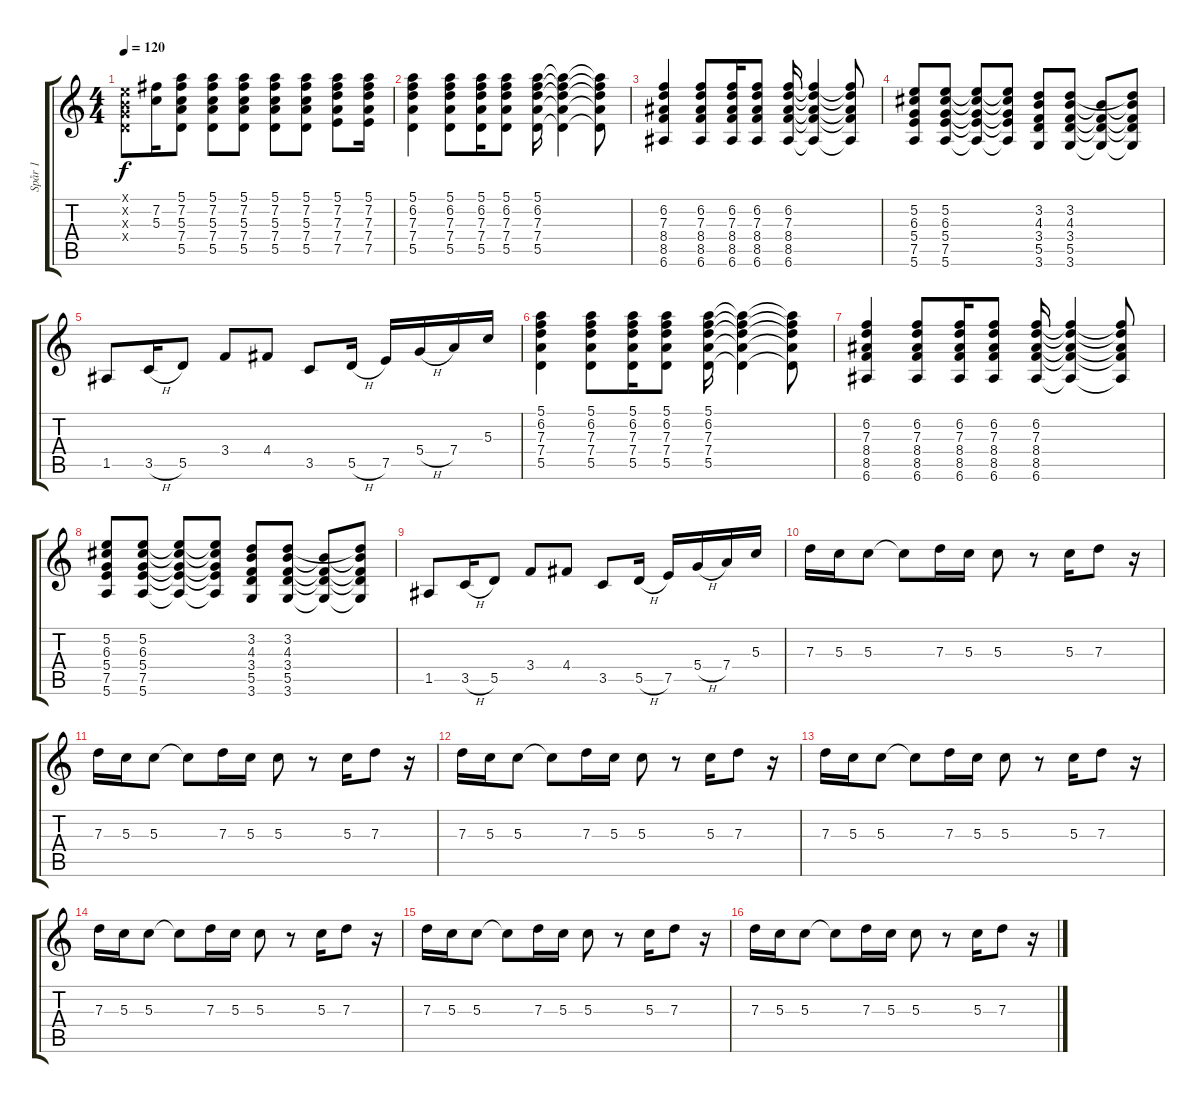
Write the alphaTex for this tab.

\track ("Spår 1" "Spår 1") {instrument electricguitarjazz}
\staff {score tabs}
\tuning (E4 B3 G3 D3 A2 E2) {hide}
\ts (4 4)
\tempo 120
\clef g2
\ks c
(0.1{x} 0.2{x} 0.3{x} 0.4{x}).8{dy f} (7.2 5.3).16 (5.1 7.2 5.3 7.4 5.5).8 (5.1 7.2 5.3 7.4 5.5).8 (5.1 7.2 5.3 7.4 5.5).8 (5.1 7.2 5.3 7.4 5.5).8 (5.1 7.2 5.3 7.4 5.5).8 (5.1 7.2 7.3 7.4 7.5).8 (5.1 7.2 7.3 7.4 7.5).16 |
(5.1 6.2 7.3 7.4 5.5).4 (5.1 6.2 7.3 7.4 5.5).8 (5.1 6.2 7.3 7.4 5.5).16 (5.1 6.2 7.3 7.4 5.5).8 (5.1 6.2 7.3 7.4 5.5).16 (5.1{t} 6.2{t} 7.3{t} 7.4{t} 5.5{t}).4 (5.1{t} 6.2{t} 7.3{t} 7.4{t} 5.5{t}).8 |
(6.2 7.3 8.4 8.5 6.6).4 (6.2 7.3 8.4 8.5 6.6).8 (6.2 7.3 8.4 8.5 6.6).16 (6.2 7.3 8.4 8.5 6.6).8 (6.2 7.3 8.4 8.5 6.6).16 (6.2{t} 7.3{t} 8.4{t} 8.5{t} 6.6{t}).4 (6.2{t} 7.3{t} 8.4{t} 8.5{t} 6.6{t}).8 |
(5.2 6.3 5.4 7.5 5.6).8 (5.2 6.3 5.4 7.5 5.6).8 (5.2{t} 6.3{t} 5.4{t} 7.5{t} 5.6{t}).8 (5.2{t} 6.3{t} 5.4{t} 7.5{t} 5.6{t}).8 (3.2 4.3 3.4 5.5 3.6).8 (3.2 4.3 3.4 5.5 3.6).8 (4.3{t} 3.4{t} 5.5{t} 3.6{t}).8 (3.2{t} 4.3{t} 3.4{t} 5.5{t} 3.6{t}).8 |
1.5.8 3.5{h}.16 5.5.8 3.4.8 4.4.8 3.5.8 5.5{h}.16 7.5.16 5.4{h}.16 7.4.16 5.3.16 |
(5.1 6.2 7.3 7.4 5.5).4 (5.1 6.2 7.3 7.4 5.5).8 (5.1 6.2 7.3 7.4 5.5).16 (5.1 6.2 7.3 7.4 5.5).8 (5.1 6.2 7.3 7.4 5.5).16 (5.1{t} 6.2{t} 7.3{t} 7.4{t} 5.5{t}).4 (5.1{t} 6.2{t} 7.3{t} 7.4{t} 5.5{t}).8 |
(6.2 7.3 8.4 8.5 6.6).4 (6.2 7.3 8.4 8.5 6.6).8 (6.2 7.3 8.4 8.5 6.6).16 (6.2 7.3 8.4 8.5 6.6).8 (6.2 7.3 8.4 8.5 6.6).16 (6.2{t} 7.3{t} 8.4{t} 8.5{t} 6.6{t}).4 (6.2{t} 7.3{t} 8.4{t} 8.5{t} 6.6{t}).8 |
(5.2 6.3 5.4 7.5 5.6).8 (5.2 6.3 5.4 7.5 5.6).8 (5.2{t} 6.3{t} 5.4{t} 7.5{t} 5.6{t}).8 (5.2{t} 6.3{t} 5.4{t} 7.5{t} 5.6{t}).8 (3.2 4.3 3.4 5.5 3.6).8 (3.2 4.3 3.4 5.5 3.6).8 (4.3{t} 3.4{t} 5.5{t} 3.6{t}).8 (3.2{t} 4.3{t} 3.4{t} 5.5{t} 3.6{t}).8 |
1.5.8 3.5{h}.16 5.5.8 3.4.8 4.4.8 3.5.8 5.5{h}.16 7.5.16 5.4{h}.16 7.4.16 5.3.16 |
7.3.16 5.3.16 5.3.8 5.3{t}.8 7.3.16 5.3.16 5.3.8 r.8 5.3.16 7.3.8 r.16 |
7.3.16 5.3.16 5.3.8 5.3{t}.8 7.3.16 5.3.16 5.3.8 r.8 5.3.16 7.3.8 r.16 |
7.3.16 5.3.16 5.3.8 5.3{t}.8 7.3.16 5.3.16 5.3.8 r.8 5.3.16 7.3.8 r.16 |
7.3.16 5.3.16 5.3.8 5.3{t}.8 7.3.16 5.3.16 5.3.8 r.8 5.3.16 7.3.8 r.16 |
7.3.16 5.3.16 5.3.8 5.3{t}.8 7.3.16 5.3.16 5.3.8 r.8 5.3.16 7.3.8 r.16 |
7.3.16 5.3.16 5.3.8 5.3{t}.8 7.3.16 5.3.16 5.3.8 r.8 5.3.16 7.3.8 r.16 |
7.3.16 5.3.16 5.3.8 5.3{t}.8 7.3.16 5.3.16 5.3.8 r.8 5.3.16 7.3.8 r.16
